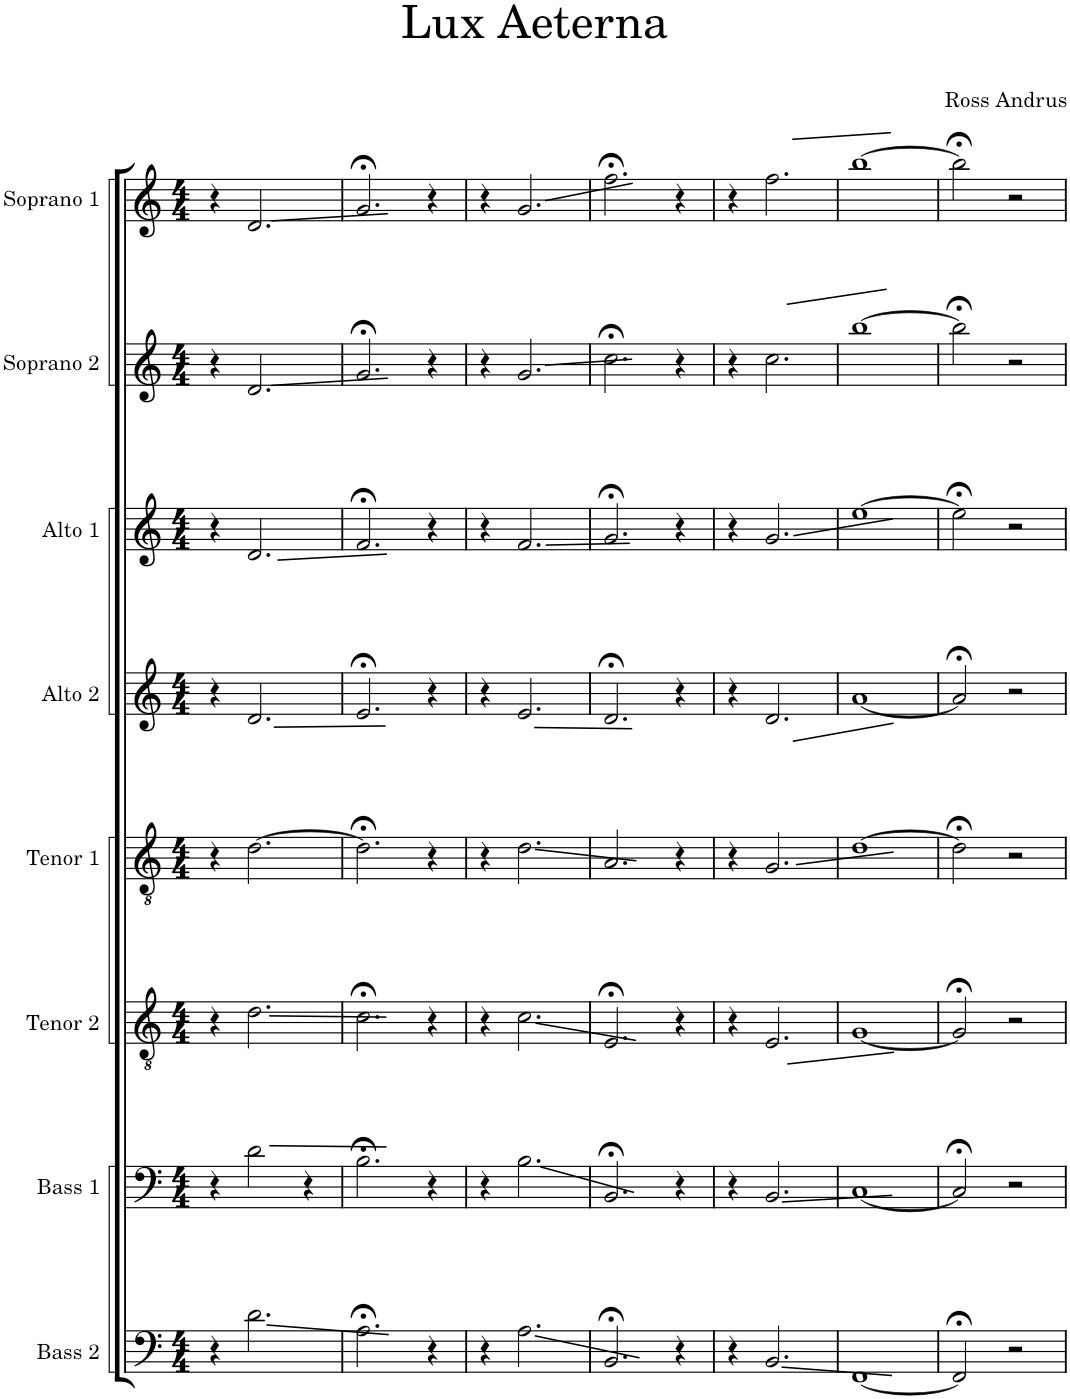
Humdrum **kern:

**kern	**kern	**kern	**kern	**kern	**kern	**kern	**kern
*part8	*part7	*part6	*part5	*part4	*part3	*part2	*part1
*staff8	*staff7	*staff6	*staff5	*staff4	*staff3	*staff2	*staff1
*I"Bass 2	*I"Bass 1	*I"Tenor 2	*I"Tenor 1	*I"Alto 2	*I"Alto 1	*I"Soprano 2	*I"Soprano 1
*I'B. 2	*I'B. 1	*I'T. 2	*I'T. 1	*I'A. 2	*I'A. 1	*I'S. 2	*I'S. 1
*clefF4	*clefF4	*clefGv2	*clefGv2	*clefG2	*clefG2	*clefG2	*clefG2
*k[]	*k[]	*k[]	*k[]	*k[]	*k[]	*k[]	*k[]
*M4/4	*M4/4	*M4/4	*M4/4	*M4/4	*M4/4	*M4/4	*M4/4
=1	=1	=1	=1	=1	=1	=1	=1
4r	4r	4r	4r	4r	4r	4r	4r
2.d\	2d\	2.d\	[2.d\	2.d/	2.d/	2.d/	2.d/
.	4r	.	.	.	.	.	.
=2	=2	=2	=2	=2	=2	=2	=2
2.A;<\	2.B;<\	2.c;<\	2.d;<\]	2.e;</	2.f;</	2.g;</	2.g;</
4r	4r	4r	4r	4r	4r	4r	4r
=3	=3	=3	=3	=3	=3	=3	=3
4r	4r	4r	4r	4r	4r	4r	4r
2.A\	2.B\	2.c\	2.d\	2.e/	2.f/	2.g/	2.g/
=4	=4	=4	=4	=4	=4	=4	=4
2.BB;</	2.BB;</	2.E;</	2.A/	2.d;</	2.g;</	2.cc;<\	2.ff;<\
4r	4r	4r	4r	4r	4r	4r	4r
=5	=5	=5	=5	=5	=5	=5	=5
4r	4r	4r	4r	4r	4r	4r	4r
2.BB/	2.BB/	2.E/	2.G/	2.d/	2.g/	2.cc\	2.ff\
=6	=6	=6	=6	=6	=6	=6	=6
[1FF	[1C	[1G	[1d	[1a	[1ee	[1bb	[1bb
=7	=7	=7	=7	=7	=7	=7	=7
2FF;</]	2C;</]	2G;</]	2d;<\]	2a;</]	2ee;<\]	2bb;<\]	2bb;<\]
2r	2r	2r	2r	2r	2r	2r	2r
=	=	=	=	=	=	=	=
*-	*-	*-	*-	*-	*-	*-	*-
